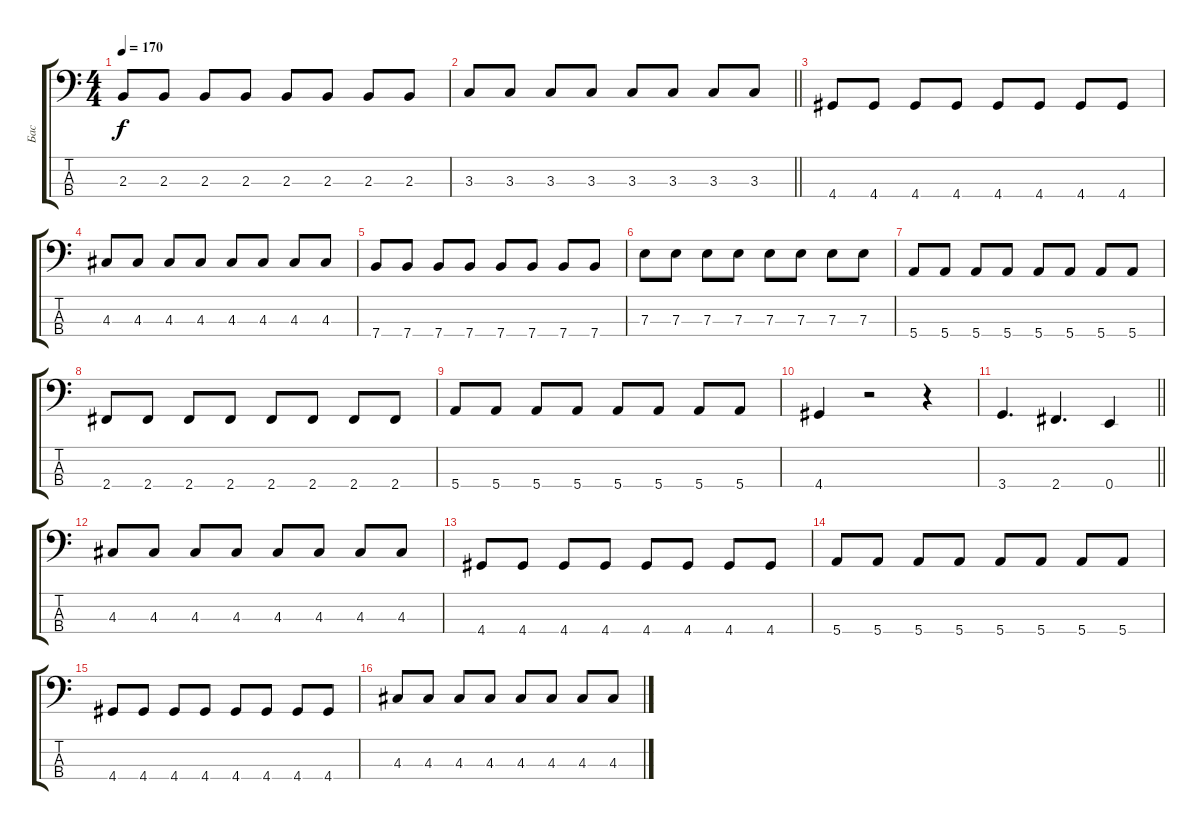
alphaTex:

\track ("Бас" "Бас") {instrument electricbassfinger}
\staff {score tabs}
\tuning (G2 D2 A1 E1) {hide}
\ts (4 4)
\tempo 170
\clef f4
\ks c
2.3.8{dy f} 2.3.8 2.3.8 2.3.8 2.3.8 2.3.8 2.3.8 2.3.8 |
\barLineRight lightlight
3.3.8 3.3.8 3.3.8 3.3.8 3.3.8 3.3.8 3.3.8 3.3.8 |
4.4.8 4.4.8 4.4.8 4.4.8 4.4.8 4.4.8 4.4.8 4.4.8 |
4.3.8 4.3.8 4.3.8 4.3.8 4.3.8 4.3.8 4.3.8 4.3.8 |
7.4.8 7.4.8 7.4.8 7.4.8 7.4.8 7.4.8 7.4.8 7.4.8 |
7.3.8 7.3.8 7.3.8 7.3.8 7.3.8 7.3.8 7.3.8 7.3.8 |
5.4.8 5.4.8 5.4.8 5.4.8 5.4.8 5.4.8 5.4.8 5.4.8 |
2.4.8 2.4.8 2.4.8 2.4.8 2.4.8 2.4.8 2.4.8 2.4.8 |
5.4.8 5.4.8 5.4.8 5.4.8 5.4.8 5.4.8 5.4.8 5.4.8 |
4.4.4 r.2 r.4 |
\barLineRight lightlight
3.4.4{d} 2.4.4{d} 0.4.4 |
4.3.8 4.3.8 4.3.8 4.3.8 4.3.8 4.3.8 4.3.8 4.3.8 |
4.4.8 4.4.8 4.4.8 4.4.8 4.4.8 4.4.8 4.4.8 4.4.8 |
5.4.8 5.4.8 5.4.8 5.4.8 5.4.8 5.4.8 5.4.8 5.4.8 |
4.4.8 4.4.8 4.4.8 4.4.8 4.4.8 4.4.8 4.4.8 4.4.8 |
4.3.8 4.3.8 4.3.8 4.3.8 4.3.8 4.3.8 4.3.8 4.3.8
